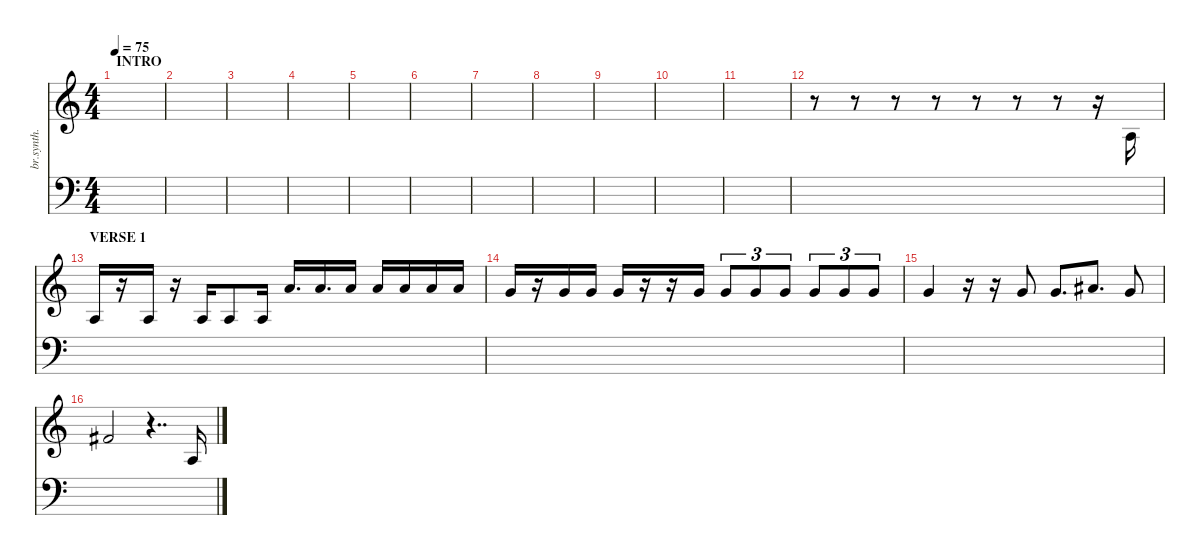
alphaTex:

\defaultSystemsLayout 4
\hideDynamics
\bracketExtendMode nobrackets
\otherSystemsTrackNameOrientation horizontal
\track ("Brass Synthesizer" "br.synth.") {instrument synthbrass1}
\staff {score}
\tuning (E4 B3 G3 D3 A2 E2)
\ts (4 4)
\section ("" "INTRO")
\tempo 75
\clef g2
\ks c
|
|
|
|
|
|
|
|
|
|
|
r.8{beam Down} r.8{beam Down} r.8{beam Down} r.8{beam Down} r.8{beam Down} r.8{beam Down} r.8{beam Down} r.16{beam Down} 2.3.16{beam Up} |
\section ("" "VERSE 1")
2.3.16{beam Up} r.16{beam Up} 2.3.16{beam Up} r.16{beam Up} 2.3.16{beam Up} 2.3.8{beam Up} 2.3.16{beam Up} 19.4.16{d beam Up} 5.1.16{d beam Up} 5.1.16{beam Up} 5.1.16{beam Up} 5.1.16{beam Up} 5.1.16{beam Up} 5.1.16{beam Up} |
3.1.16{beam Up} r.16{beam Up} 3.1.16{beam Up} 3.1.16{beam Up} 3.1.16{beam Up} r.16{beam Up} r.16{beam Up} 3.1.16{beam Up} 3.1.8{tu (3 2) beam Up} 3.1.8{tu (3 2) beam Up} 3.1.8{tu (3 2) beam Up} 3.1.8{tu (3 2) beam Up} 3.1.8{tu (3 2) beam Up} 3.1.8{tu (3 2) beam Up} |
3.1.4{beam Up} r.16{beam Up} r.16{beam Up} 8.2.8{beam Up} 8.2.8{d beam Up} 6.1{acc #}.8{d beam Up} 3.1.8{beam Up} |
2.1{acc #}.2{beam Up} r.4{dd beam Up} 2.3.16{beam Up}
\staff {score}
\tuning (G2 D2 A1 E1 B0)
\clef f4
\ottava regular
\simile none
\ks c
|
|
|
|
|
|
|
|
|
|
|
|
|
|
|
